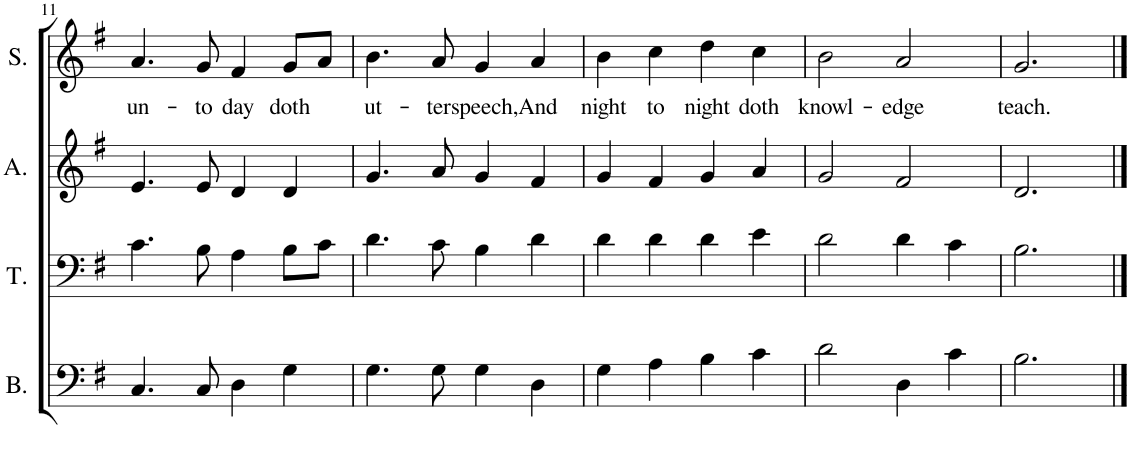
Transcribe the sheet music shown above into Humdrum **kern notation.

**kern	**kern	**kern	**kern	**text
*part4	*part3	*part2	*part1	*part1
*staff4	*staff3	*staff2	*staff1	*staff1
*I"Bass	*I"Tenor	*I"Alto	*I"Soprano	*
*I'B.	*I'T.	*I'A.	*I'S.	*
!!LO:PB:g=z
*clefF4	*clefF4	*clefG2	*clefG2	*
*k[f#]	*k[f#]	*k[f#]	*k[f#]	*
*M4/4	*M4/4	*M4/4	*M4/4	*
=11	=11	=11	=11	=11
!	!	!	!	!LO:LY:b
4.C/	4.c\	4.e/	4.a/	un-
!	!	!	!	!LO:LY:b
8C/	8B\	8e/	8g/	-to
!	!	!	!	!LO:LY:b
4D\	4A\	4d/	4f#/	day
!	!	!	!	!LO:LY:b
4G\	8B\L	4d/	8g/L	doth
.	8c\J	.	8a/J	.
=12	=12	=12	=12	=12
!	!	!	!	!LO:LY:b
4.G\	4.d\	4.g/	4.b\	ut-
!	!	!	!	!LO:LY:b
8G\	8c\	8a/	8a/	-ter
!	!	!	!	!LO:LY:b
4G\	4B\	4g/	4g/	speech,
!	!	!	!	!LO:LY:b
4D\	4d\	4f#/	4a/	And
=13	=13	=13	=13	=13
!	!	!	!	!LO:LY:b
4G\	4d\	4g/	4b\	night
!	!	!	!	!LO:LY:b
4A\	4d\	4f#/	4cc\	to
!	!	!	!	!LO:LY:b
4B\	4d\	4g/	4dd\	night
!	!	!	!	!LO:LY:b
4c\	4e\	4a/	4cc\	doth
=14	=14	=14	=14	=14
!	!	!	!	!LO:LY:b
2d\	2d\	2g/	2b\	knowl-
!	!	!	!	!LO:LY:b
4D\	4d\	2f#/	2a/	-edge
4c\	4c\	.	.	.
=15	=15	=15	=15	=15
!	!	!	!	!LO:LY:b
2.B\	2.B\	2.d/	2.g/	teach.
==	==	==	==	==
*-	*-	*-	*-	*-
